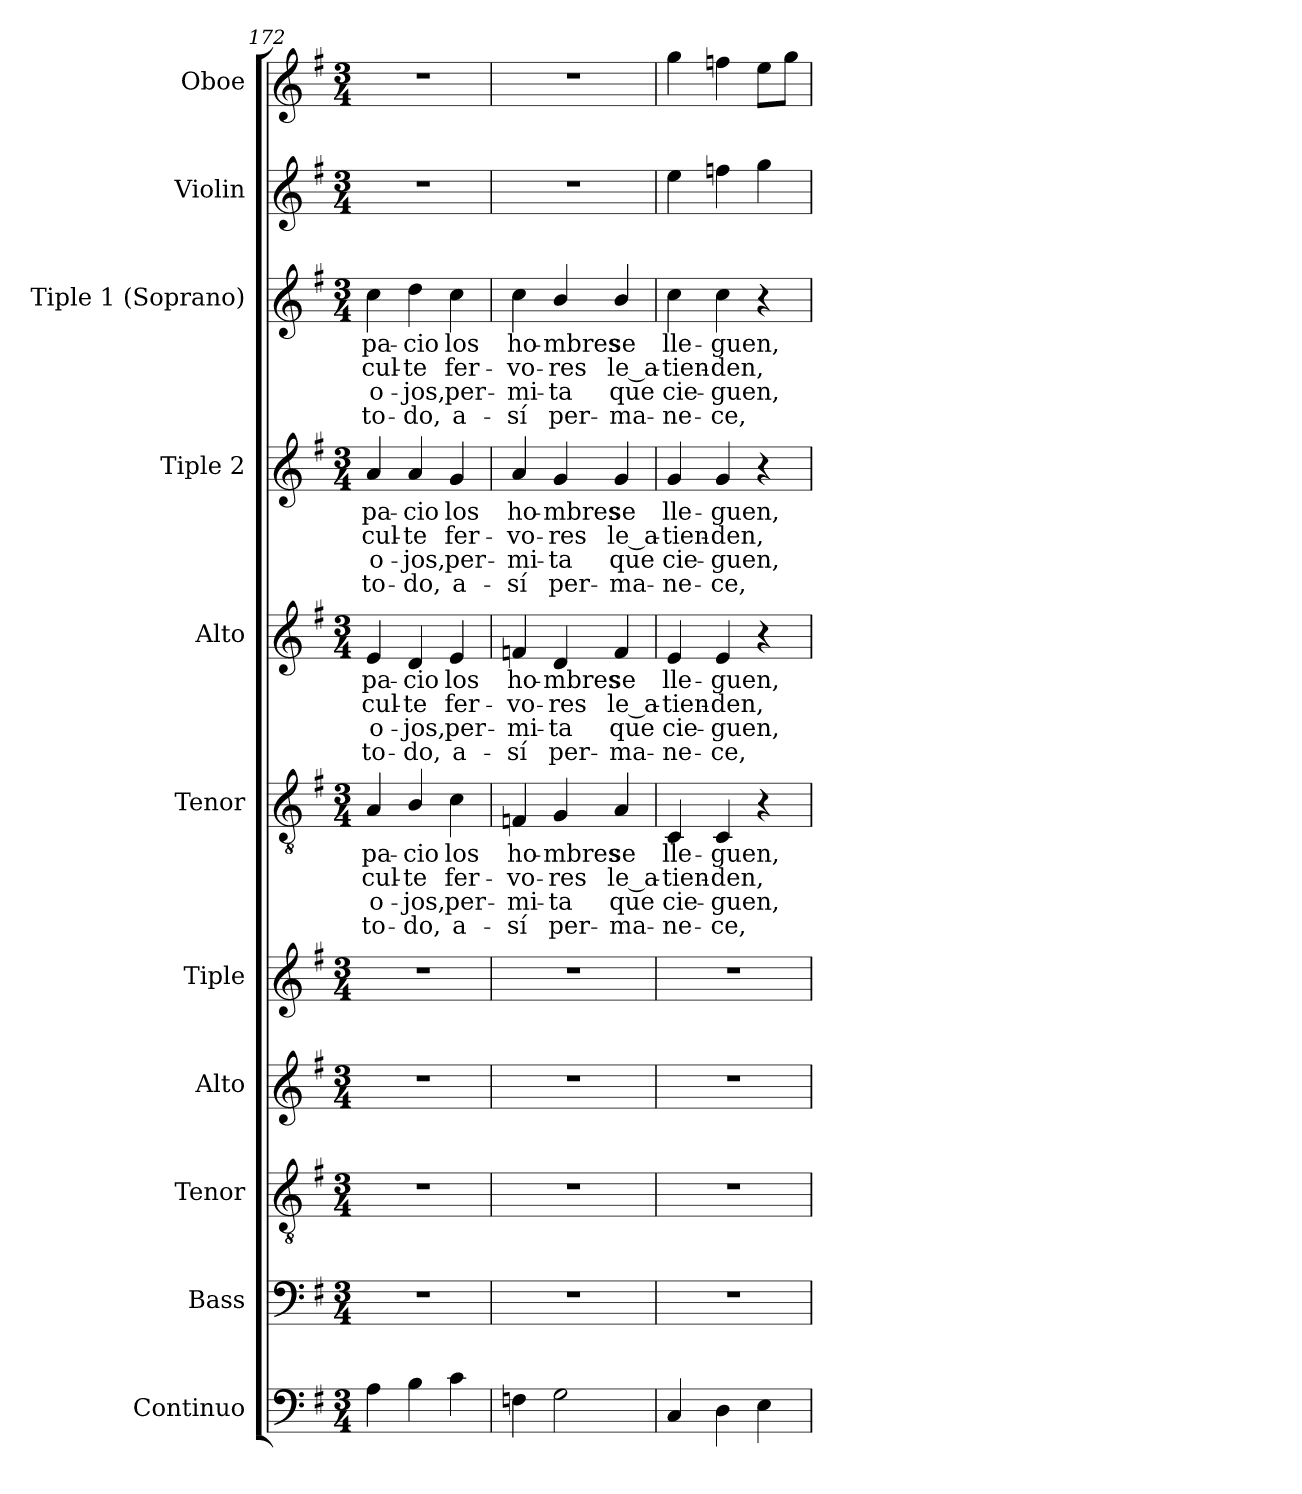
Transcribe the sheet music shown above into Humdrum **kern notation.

**kern	**kern	**kern	**kern	**kern	**kern	**text	**text	**text	**text	**kern	**text	**text	**text	**text	**kern	**text	**text	**text	**text	**kern	**text	**text	**text	**text	**kern	**kern
*part11	*part10	*part9	*part8	*part7	*part6	*part6	*part6	*part6	*part6	*part5	*part5	*part5	*part5	*part5	*part4	*part4	*part4	*part4	*part4	*part3	*part3	*part3	*part3	*part3	*part2	*part1
*staff11	*staff10	*staff9	*staff8	*staff7	*staff6	*staff6	*staff6	*staff6	*staff6	*staff5	*staff5	*staff5	*staff5	*staff5	*staff4	*staff4	*staff4	*staff4	*staff4	*staff3	*staff3	*staff3	*staff3	*staff3	*staff2	*staff1
*I"Continuo	*I"Bass	*I"Tenor	*I"Alto	*I"Tiple	*I"Tenor	*	*	*	*	*I"Alto	*	*	*	*	*I"Tiple 2	*	*	*	*	*I"Tiple 1 (Soprano)	*	*	*	*	*I"Violin	*I"Oboe
*I'Cont.	*I'B.	*I'T.	*I'A.	*	*I'T.	*	*	*	*	*I'A.	*	*	*	*	*	*	*	*	*	*I'S1.	*	*	*	*	*I'Vln.	*I'Ob.
*clefF4	*clefF4	*clefGv2	*clefG2	*clefG2	*clefGv2	*	*	*	*	*clefG2	*	*	*	*	*clefG2	*	*	*	*	*clefG2	*	*	*	*	*clefG2	*clefG2
*	*	*ITrd7c12	*	*	*ITrd7c12	*	*	*	*	*	*	*	*	*	*	*	*	*	*	*	*	*	*	*	*	*
*k[f#]	*k[f#]	*k[f#]	*k[f#]	*k[f#]	*k[f#]	*	*	*	*	*k[f#]	*	*	*	*	*k[f#]	*	*	*	*	*k[f#]	*	*	*	*	*k[f#]	*k[f#]
*G:	*G:	*G:	*G:	*G:	*G:	*	*	*	*	*G:	*	*	*	*	*G:	*	*	*	*	*G:	*	*	*	*	*G:	*G:
*M3/4	*M3/4	*M3/4	*M3/4	*M3/4	*M3/4	*	*	*	*	*M3/4	*	*	*	*	*M3/4	*	*	*	*	*M3/4	*	*	*	*	*M3/4	*M3/4
=172	=172	=172	=172	=172	=172	=172	=172	=172	=172	=172	=172	=172	=172	=172	=172	=172	=172	=172	=172	=172	=172	=172	=172	=172	=172	=172
!	!LO:N:vis=1	!LO:N:vis=1	!LO:N:vis=1	!LO:N:vis=1	!	!	!	!	!	!	!	!	!	!	!	!	!	!	!	!	!	!	!	!	!	!
!	!	!	!	!	!	!LO:LY:b:color=#000000	!LO:LY:b:color=#000000	!LO:LY:b:color=#000000	!LO:LY:b:color=#000000	!	!	!	!	!	!	!	!	!	!	!	!	!	!	!	!	!
!	!	!	!	!	!	!	!	!	!	!	!LO:LY:b:color=#000000	!LO:LY:b:color=#000000	!LO:LY:b:color=#000000	!LO:LY:b:color=#000000	!	!	!	!	!	!	!	!	!	!	!	!
!	!	!	!	!	!	!	!	!	!	!	!	!	!	!	!	!LO:LY:b:color=#000000	!LO:LY:b:color=#000000	!LO:LY:b:color=#000000	!LO:LY:b:color=#000000	!	!	!	!	!	!	!
!	!	!	!	!	!	!	!	!	!	!	!	!	!	!	!	!	!	!	!	!	!LO:LY:b:color=#000000	!LO:LY:b:color=#000000	!LO:LY:b:color=#000000	!LO:LY:b:color=#000000	!LO:N:vis=1	!LO:N:vis=1
4Ai\	2.r	2.r	2.r	2.r	4AAi/	-pa-	-cul-	o-	to-	4ei/	-pa-	-cul-	o-	to-	4ai/	-pa-	-cul-	o-	to-	4cci\	-pa-	-cul-	o-	to-	2.r	2.r
!	!	!	!	!	!	!LO:LY:b:color=#000000	!LO:LY:b:color=#000000	!LO:LY:b:color=#000000	!LO:LY:b:color=#000000	!	!	!	!	!	!	!	!	!	!	!	!	!	!	!	!	!
!	!	!	!	!	!	!	!	!	!	!	!LO:LY:b:color=#000000	!LO:LY:b:color=#000000	!LO:LY:b:color=#000000	!LO:LY:b:color=#000000	!	!	!	!	!	!	!	!	!	!	!	!
!	!	!	!	!	!	!	!	!	!	!	!	!	!	!	!	!LO:LY:b:color=#000000	!LO:LY:b:color=#000000	!LO:LY:b:color=#000000	!LO:LY:b:color=#000000	!	!	!	!	!	!	!
!	!	!	!	!	!	!	!	!	!	!	!	!	!	!	!	!	!	!	!	!	!LO:LY:b:color=#000000	!LO:LY:b:color=#000000	!LO:LY:b:color=#000000	!LO:LY:b:color=#000000	!	!
4Bi\	.	.	.	.	4BBi/	-cio	-te	-jos,	-do,	4di/	-cio	-te	-jos,	-do,	4ai/	-cio	-te	-jos,	-do,	4ddi\	-cio	-te	-jos,	-do,	.	.
!	!	!	!	!	!	!LO:LY:b:color=#000000	!LO:LY:b:color=#000000	!LO:LY:b:color=#000000	!LO:LY:b:color=#000000	!	!	!	!	!	!	!	!	!	!	!	!	!	!	!	!	!
!	!	!	!	!	!	!	!	!	!	!	!LO:LY:b:color=#000000	!LO:LY:b:color=#000000	!LO:LY:b:color=#000000	!LO:LY:b:color=#000000	!	!	!	!	!	!	!	!	!	!	!	!
!	!	!	!	!	!	!	!	!	!	!	!	!	!	!	!	!LO:LY:b:color=#000000	!LO:LY:b:color=#000000	!LO:LY:b:color=#000000	!LO:LY:b:color=#000000	!	!	!	!	!	!	!
!	!	!	!	!	!	!	!	!	!	!	!	!	!	!	!	!	!	!	!	!	!LO:LY:b:color=#000000	!LO:LY:b:color=#000000	!LO:LY:b:color=#000000	!LO:LY:b:color=#000000	!	!
4ci\	.	.	.	.	4Ci\	los	fer-	per-	a-	4ei/	los	fer-	per-	a-	4gi/	los	fer-	per-	a-	4cci\	los	fer-	per-	a-	.	.
=173	=173	=173	=173	=173	=173	=173	=173	=173	=173	=173	=173	=173	=173	=173	=173	=173	=173	=173	=173	=173	=173	=173	=173	=173	=173	=173
!	!LO:N:vis=1	!LO:N:vis=1	!LO:N:vis=1	!LO:N:vis=1	!	!	!	!	!	!	!	!	!	!	!	!	!	!	!	!	!	!	!	!	!	!
!	!	!	!	!	!	!LO:LY:b:color=#000000	!LO:LY:b:color=#000000	!LO:LY:b:color=#000000	!LO:LY:b:color=#000000	!	!	!	!	!	!	!	!	!	!	!	!	!	!	!	!	!
!	!	!	!	!	!	!	!	!	!	!	!LO:LY:b:color=#000000	!LO:LY:b:color=#000000	!LO:LY:b:color=#000000	!LO:LY:b:color=#000000	!	!	!	!	!	!	!	!	!	!	!	!
!	!	!	!	!	!	!	!	!	!	!	!	!	!	!	!	!LO:LY:b:color=#000000	!LO:LY:b:color=#000000	!LO:LY:b:color=#000000	!LO:LY:b:color=#000000	!	!	!	!	!	!	!
!	!	!	!	!	!	!	!	!	!	!	!	!	!	!	!	!	!	!	!	!	!LO:LY:b:color=#000000	!LO:LY:b:color=#000000	!LO:LY:b:color=#000000	!LO:LY:b:color=#000000	!LO:N:vis=1	!LO:N:vis=1
4Fni\	2.r	2.r	2.r	2.r	4FFni/	ho-	-vo-	-mi-	-sí	4fni/	ho-	-vo-	-mi-	-sí	4ai/	ho-	-vo-	-mi-	-sí	4cci\	ho-	-vo-	-mi-	-sí	2.r	2.r
!	!	!	!	!	!	!LO:LY:b:color=#000000	!LO:LY:b:color=#000000	!LO:LY:b:color=#000000	!LO:LY:b:color=#000000	!	!	!	!	!	!	!	!	!	!	!	!	!	!	!	!	!
!	!	!	!	!	!	!	!	!	!	!	!LO:LY:b:color=#000000	!LO:LY:b:color=#000000	!LO:LY:b:color=#000000	!LO:LY:b:color=#000000	!	!	!	!	!	!	!	!	!	!	!	!
!	!	!	!	!	!	!	!	!	!	!	!	!	!	!	!	!LO:LY:b:color=#000000	!LO:LY:b:color=#000000	!LO:LY:b:color=#000000	!LO:LY:b:color=#000000	!	!	!	!	!	!	!
!	!	!	!	!	!	!	!	!	!	!	!	!	!	!	!	!	!	!	!	!	!LO:LY:b:color=#000000	!LO:LY:b:color=#000000	!LO:LY:b:color=#000000	!LO:LY:b:color=#000000	!	!
2Gi\	.	.	.	.	4GGi/	-mbres	-res	-ta	per-	4di/	-mbres	-res	-ta	per-	4gi/	-mbres	-res	-ta	per-	4bi/	-mbres	-res	-ta	per-	.	.
!	!	!	!	!	!	!LO:LY:b:color=#000000	!LO:LY:b:color=#000000	!LO:LY:b:color=#000000	!LO:LY:b:color=#000000	!	!	!	!	!	!	!	!	!	!	!	!	!	!	!	!	!
!	!	!	!	!	!	!	!	!	!	!	!LO:LY:b:color=#000000	!LO:LY:b:color=#000000	!LO:LY:b:color=#000000	!LO:LY:b:color=#000000	!	!	!	!	!	!	!	!	!	!	!	!
!	!	!	!	!	!	!	!	!	!	!	!	!	!	!	!	!LO:LY:b:color=#000000	!LO:LY:b:color=#000000	!LO:LY:b:color=#000000	!LO:LY:b:color=#000000	!	!	!	!	!	!	!
!	!	!	!	!	!	!	!	!	!	!	!	!	!	!	!	!	!	!	!	!	!LO:LY:b:color=#000000	!LO:LY:b:color=#000000	!LO:LY:b:color=#000000	!LO:LY:b:color=#000000	!	!
.	.	.	.	.	4AAi/	se	le_a-	que	-ma-	4fi/	se	le_a-	que	-ma-	4gi/	se	le_a-	que	-ma-	4bi/	se	le_a-	que	-ma-	.	.
=174	=174	=174	=174	=174	=174	=174	=174	=174	=174	=174	=174	=174	=174	=174	=174	=174	=174	=174	=174	=174	=174	=174	=174	=174	=174	=174
!	!LO:N:vis=1	!LO:N:vis=1	!LO:N:vis=1	!LO:N:vis=1	!	!	!	!	!	!	!	!	!	!	!	!	!	!	!	!	!	!	!	!	!	!
!	!	!	!	!	!	!LO:LY:b:color=#000000	!LO:LY:b:color=#000000	!LO:LY:b:color=#000000	!LO:LY:b:color=#000000	!	!	!	!	!	!	!	!	!	!	!	!	!	!	!	!	!
!	!	!	!	!	!	!	!	!	!	!	!LO:LY:b:color=#000000	!LO:LY:b:color=#000000	!LO:LY:b:color=#000000	!LO:LY:b:color=#000000	!	!	!	!	!	!	!	!	!	!	!	!
!	!	!	!	!	!	!	!	!	!	!	!	!	!	!	!	!LO:LY:b:color=#000000	!LO:LY:b:color=#000000	!LO:LY:b:color=#000000	!LO:LY:b:color=#000000	!	!	!	!	!	!	!
!	!	!	!	!	!	!	!	!	!	!	!	!	!	!	!	!	!	!	!	!	!LO:LY:b:color=#000000	!LO:LY:b:color=#000000	!LO:LY:b:color=#000000	!LO:LY:b:color=#000000	!	!
4Ci/	2.r	2.r	2.r	2.r	4CCi/	lle-	-tien-	cie-	-ne-	4ei/	lle-	-tien-	cie-	-ne-	4gi/	lle-	-tien-	cie-	-ne-	4cci\	lle-	-tien-	cie-	-ne-	4eei\	4ggi\
!	!	!	!	!	!	!LO:LY:b:color=#000000	!LO:LY:b:color=#000000	!LO:LY:b:color=#000000	!LO:LY:b:color=#000000	!	!	!	!	!	!	!	!	!	!	!	!	!	!	!	!	!
!	!	!	!	!	!	!	!	!	!	!	!LO:LY:b:color=#000000	!LO:LY:b:color=#000000	!LO:LY:b:color=#000000	!LO:LY:b:color=#000000	!	!	!	!	!	!	!	!	!	!	!	!
!	!	!	!	!	!	!	!	!	!	!	!	!	!	!	!	!LO:LY:b:color=#000000	!LO:LY:b:color=#000000	!LO:LY:b:color=#000000	!LO:LY:b:color=#000000	!	!	!	!	!	!	!
!	!	!	!	!	!	!	!	!	!	!	!	!	!	!	!	!	!	!	!	!	!LO:LY:b:color=#000000	!LO:LY:b:color=#000000	!LO:LY:b:color=#000000	!LO:LY:b:color=#000000	!	!
4Di\	.	.	.	.	4CCi/	-guen,	-den,	-guen,	-ce,	4ei/	-guen,	-den,	-guen,	-ce,	4gi/	-guen,	-den,	-guen,	-ce,	4cci\	-guen,	-den,	-guen,	-ce,	4ffni\	4ffni\
4Ei\	.	.	.	.	4r	.	.	.	.	4r	.	.	.	.	4r	.	.	.	.	4r	.	.	.	.	4ggi\	8eei\L
.	.	.	.	.	.	.	.	.	.	.	.	.	.	.	.	.	.	.	.	.	.	.	.	.	.	8ggi\J
=	=	=	=	=	=	=	=	=	=	=	=	=	=	=	=	=	=	=	=	=	=	=	=	=	=	=
*-	*-	*-	*-	*-	*-	*-	*-	*-	*-	*-	*-	*-	*-	*-	*-	*-	*-	*-	*-	*-	*-	*-	*-	*-	*-	*-
